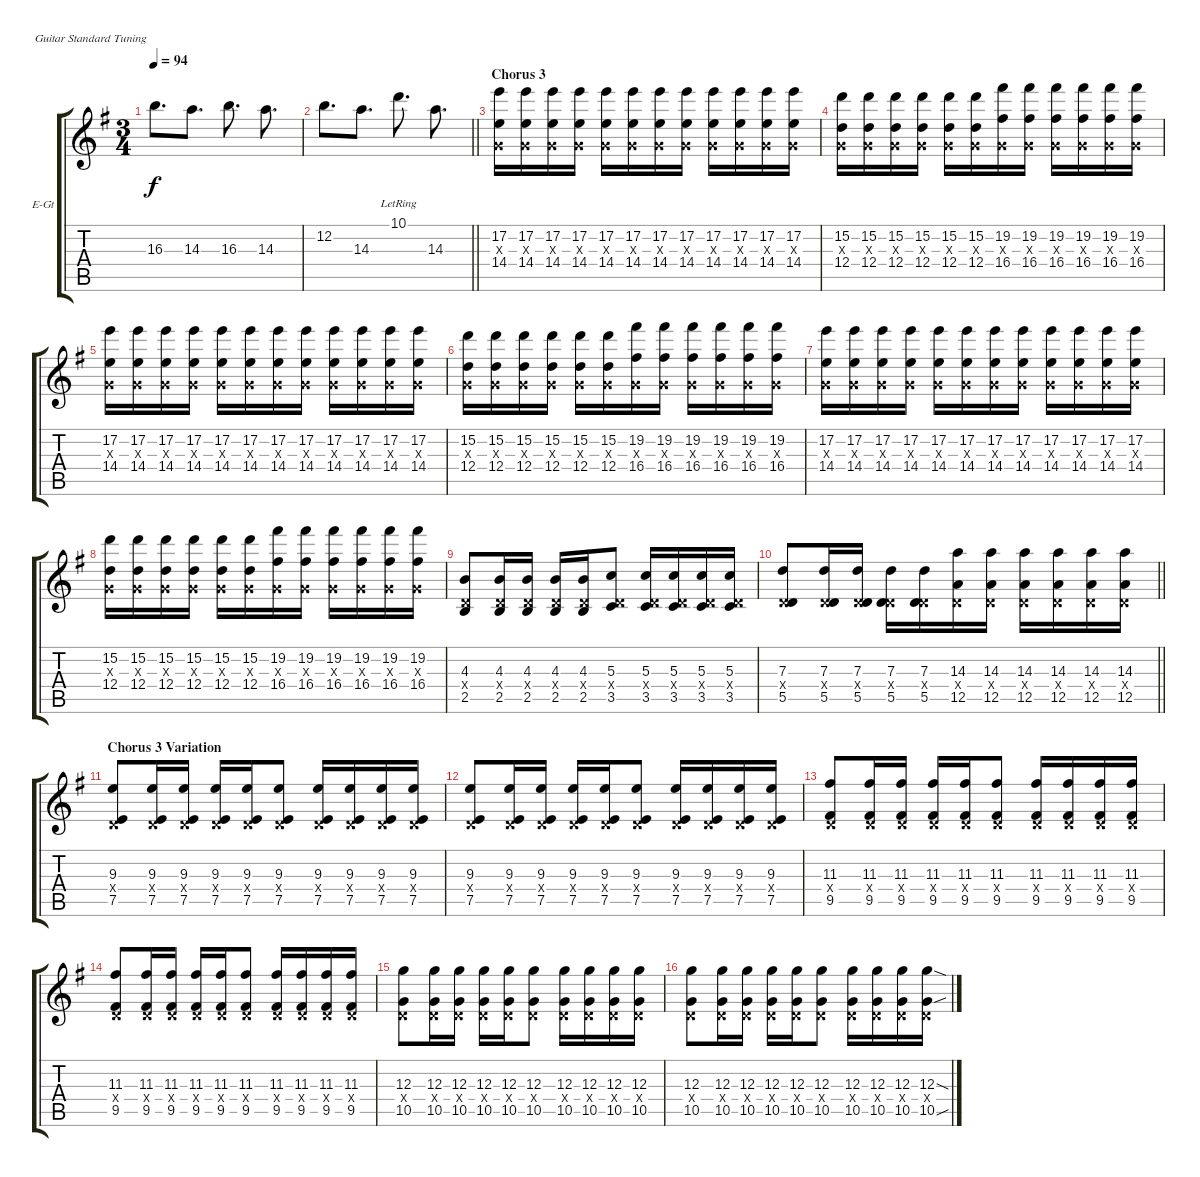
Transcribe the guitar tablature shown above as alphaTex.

\bracketExtendMode groupsimilarinstruments
\firstSystemTrackNameOrientation horizontal
\otherSystemsTrackNameOrientation horizontal
\track ("Guitar 2" "E-Gt") {instrument overdrivenguitar}
\staff {score tabs}
\tuning (E4 B3 G3 D3 A2 E2)
\ts (3 4)
\tempo 94
\clef g2
\ks g
16.3.8{d dy f} 14.3.8{d} 16.3.8{d} 14.3.8{d} |
\barLineRight lightlight
12.2.8{d} 14.3.8{d} 10.1{lr}.8{d} 14.3.8{d} |
\section ("" "Chorus 3")
(17.2 0.3{x} 14.4).16 (17.2 0.3{x} 14.4).16 (17.2 0.3{x} 14.4).16 (17.2 0.3{x} 14.4).16 (17.2 0.3{x} 14.4).16 (17.2 0.3{x} 14.4).16 (17.2 0.3{x} 14.4).16 (17.2 0.3{x} 14.4).16 (17.2 0.3{x} 14.4).16 (17.2 0.3{x} 14.4).16 (17.2 0.3{x} 14.4).16 (17.2 0.3{x} 14.4).16 |
(15.2 0.3{x} 12.4).16 (15.2 0.3{x} 12.4).16 (15.2 0.3{x} 12.4).16 (15.2 0.3{x} 12.4).16 (15.2 0.3{x} 12.4).16 (15.2 0.3{x} 12.4).16 (19.2 0.3{x} 16.4).16 (19.2 0.3{x} 16.4).16 (19.2 0.3{x} 16.4).16 (19.2 0.3{x} 16.4).16 (19.2 0.3{x} 16.4).16 (19.2 0.3{x} 16.4).16 |
(17.2 0.3{x} 14.4).16 (17.2 0.3{x} 14.4).16 (17.2 0.3{x} 14.4).16 (17.2 0.3{x} 14.4).16 (17.2 0.3{x} 14.4).16 (17.2 0.3{x} 14.4).16 (17.2 0.3{x} 14.4).16 (17.2 0.3{x} 14.4).16 (17.2 0.3{x} 14.4).16 (17.2 0.3{x} 14.4).16 (17.2 0.3{x} 14.4).16 (17.2 0.3{x} 14.4).16 |
(15.2 0.3{x} 12.4).16 (15.2 0.3{x} 12.4).16 (15.2 0.3{x} 12.4).16 (15.2 0.3{x} 12.4).16 (15.2 0.3{x} 12.4).16 (15.2 0.3{x} 12.4).16 (19.2 0.3{x} 16.4).16 (19.2 0.3{x} 16.4).16 (19.2 0.3{x} 16.4).16 (19.2 0.3{x} 16.4).16 (19.2 0.3{x} 16.4).16 (19.2 0.3{x} 16.4).16 |
(17.2 0.3{x} 14.4).16 (17.2 0.3{x} 14.4).16 (17.2 0.3{x} 14.4).16 (17.2 0.3{x} 14.4).16 (17.2 0.3{x} 14.4).16 (17.2 0.3{x} 14.4).16 (17.2 0.3{x} 14.4).16 (17.2 0.3{x} 14.4).16 (17.2 0.3{x} 14.4).16 (17.2 0.3{x} 14.4).16 (17.2 0.3{x} 14.4).16 (17.2 0.3{x} 14.4).16 |
(15.2 0.3{x} 12.4).16 (15.2 0.3{x} 12.4).16 (15.2 0.3{x} 12.4).16 (15.2 0.3{x} 12.4).16 (15.2 0.3{x} 12.4).16 (15.2 0.3{x} 12.4).16 (19.2 0.3{x} 16.4).16 (19.2 0.3{x} 16.4).16 (19.2 0.3{x} 16.4).16 (19.2 0.3{x} 16.4).16 (19.2 0.3{x} 16.4).16 (19.2 0.3{x} 16.4).16 |
(4.3 0.4{x} 2.5).8 (4.3 0.4{x} 2.5).16 (4.3 0.4{x} 2.5).16 (4.3 0.4{x} 2.5).16 (4.3 0.4{x} 2.5).16 (5.3 0.4{x} 3.5).8 (5.3 0.4{x} 3.5).16 (5.3 0.4{x} 3.5).16 (5.3 0.4{x} 3.5).16 (5.3 0.4{x} 3.5).16 |
\barLineRight lightlight
(7.3 0.4{x} 5.5).8 (7.3 0.4{x} 5.5).16 (7.3 0.4{x} 5.5).16 (7.3 0.4{x} 5.5).16 (7.3 0.4{x} 5.5).16 (14.3 0.4{x} 12.5).16 (14.3 0.4{x} 12.5).16 (14.3 0.4{x} 12.5).16 (14.3 0.4{x} 12.5).16 (14.3 0.4{x} 12.5).16 (14.3 0.4{x} 12.5).16 |
\section ("" "Chorus 3 Variation")
(9.3 0.4{x} 7.5).8 (9.3 0.4{x} 7.5).16 (9.3 0.4{x} 7.5).16 (9.3 0.4{x} 7.5).16 (9.3 0.4{x} 7.5).16 (9.3 0.4{x} 7.5).8 (9.3 0.4{x} 7.5).16 (9.3 0.4{x} 7.5).16 (9.3 0.4{x} 7.5).16 (9.3 0.4{x} 7.5).16 |
(9.3 0.4{x} 7.5).8 (9.3 0.4{x} 7.5).16 (9.3 0.4{x} 7.5).16 (9.3 0.4{x} 7.5).16 (9.3 0.4{x} 7.5).16 (9.3 0.4{x} 7.5).8 (9.3 0.4{x} 7.5).16 (9.3 0.4{x} 7.5).16 (9.3 0.4{x} 7.5).16 (9.3 0.4{x} 7.5).16 |
(11.3 0.4{x} 9.5).8 (11.3 0.4{x} 9.5).16 (11.3 0.4{x} 9.5).16 (11.3 0.4{x} 9.5).16 (11.3 0.4{x} 9.5).16 (11.3 0.4{x} 9.5).8 (11.3 0.4{x} 9.5).16 (11.3 0.4{x} 9.5).16 (11.3 0.4{x} 9.5).16 (11.3 0.4{x} 9.5).16 |
(11.3 0.4{x} 9.5).8 (11.3 0.4{x} 9.5).16 (11.3 0.4{x} 9.5).16 (11.3 0.4{x} 9.5).16 (11.3 0.4{x} 9.5).16 (11.3 0.4{x} 9.5).8 (11.3 0.4{x} 9.5).16 (11.3 0.4{x} 9.5).16 (11.3 0.4{x} 9.5).16 (11.3 0.4{x} 9.5).16 |
(12.3 0.4{x} 10.5).8 (12.3 0.4{x} 10.5).16 (12.3 0.4{x} 10.5).16 (12.3 0.4{x} 10.5).16 (12.3 0.4{x} 10.5).16 (12.3 0.4{x} 10.5).8 (12.3 0.4{x} 10.5).16 (12.3 0.4{x} 10.5).16 (12.3 0.4{x} 10.5).16 (12.3 0.4{x} 10.5).16 |
(12.3 0.4{x} 10.5).8 (12.3 0.4{x} 10.5).16 (12.3 0.4{x} 10.5).16 (12.3 0.4{x} 10.5).16 (12.3 0.4{x} 10.5).16 (12.3 0.4{x} 10.5).8 (12.3 0.4{x} 10.5).16 (12.3 0.4{x} 10.5).16 (12.3 0.4{x} 10.5).16 (12.3{sod} 0.4{x} 10.5{sou}).16
